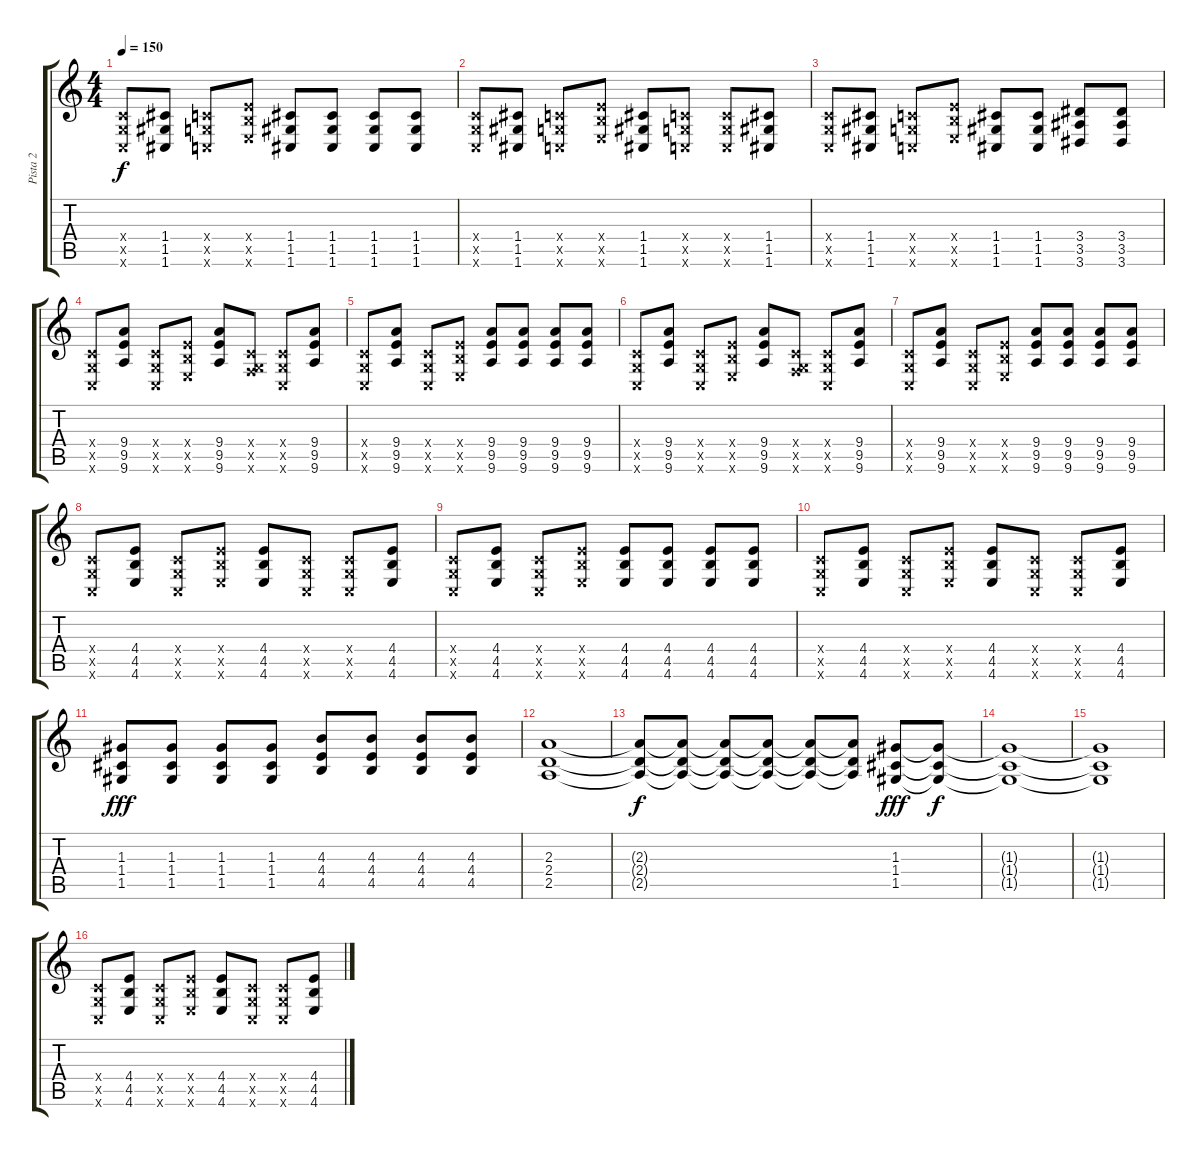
\track ("Pista 2" "Pista 2") {instrument distortionguitar}
\staff {score tabs}
\tuning (E4 C4 G3 C3 G2 C2) {hide}
\ts (4 4)
\tempo 150
\clef g2
\ks c
(0.4{x} 0.5{x} 0.6{x}).8{dy f} (1.4 1.5 1.6).8 (0.4{x} 0.5{x} 0.6{x}).8 (4.4{x} 4.5{x} 4.6{x}).8 (1.4 1.5 1.6).8 (1.4 1.5 1.6).8 (1.4 1.5 1.6).8 (1.4 1.5 1.6).8 |
(0.4{x} 0.5{x} 0.6{x}).8 (1.4 1.5 1.6).8 (0.4{x} 0.5{x} 0.6{x}).8 (4.4{x} 4.5{x} 4.6{x}).8 (1.4 1.5 1.6).8 (0.4{x} 0.5{x} 0.6{x}).8 (0.4{x} 0.5{x} 0.6{x}).8 (1.4 1.5 1.6).8 |
(0.4{x} 0.5{x} 0.6{x}).8 (1.4 1.5 1.6).8 (0.4{x} 0.5{x} 0.6{x}).8 (4.4{x} 4.5{x} 4.6{x}).8 (1.4 1.5 1.6).8 (1.4 1.5 1.6).8 (3.4 3.5 3.6).8 (3.4 3.5 3.6).8 |
(0.4{x} 0.5{x} 0.6{x}).8 (9.4 9.5 9.6).8 (0.4{x} 0.5{x} 0.6{x}).8 (4.4{x} 4.5{x} 4.6{x}).8 (9.4 9.5 9.6).8 (0.4{x} 0.5{x} 5.6{x}).8 (0.4{x} 0.5{x} 0.6{x}).8 (9.4 9.5 9.6).8 |
(0.4{x} 0.5{x} 0.6{x}).8 (9.4 9.5 9.6).8 (0.4{x} 0.5{x} 0.6{x}).8 (4.4{x} 4.5{x} 4.6{x}).8 (9.4 9.5 9.6).8 (9.4 9.5 9.6).8 (9.4 9.5 9.6).8 (9.4 9.5 9.6).8 |
(0.4{x} 0.5{x} 0.6{x}).8 (9.4 9.5 9.6).8 (0.4{x} 0.5{x} 0.6{x}).8 (4.4{x} 4.5{x} 4.6{x}).8 (9.4 9.5 9.6).8 (0.4{x} 0.5{x} 5.6{x}).8 (0.4{x} 0.5{x} 0.6{x}).8 (9.4 9.5 9.6).8 |
(0.4{x} 0.5{x} 0.6{x}).8 (9.4 9.5 9.6).8 (0.4{x} 0.5{x} 0.6{x}).8 (4.4{x} 4.5{x} 4.6{x}).8 (9.4 9.5 9.6).8 (9.4 9.5 9.6).8 (9.4 9.5 9.6).8 (9.4 9.5 9.6).8 |
(0.4{x} 0.5{x} 0.6{x}).8 (4.4 4.5 4.6).8 (0.4{x} 0.5{x} 0.6{x}).8 (4.4{x} 4.5{x} 4.6{x}).8 (4.4 4.5 4.6).8 (0.4{x} 0.5{x} 0.6{x}).8 (0.4{x} 0.5{x} 0.6{x}).8 (4.4 4.5 4.6).8 |
(0.4{x} 0.5{x} 0.6{x}).8 (4.4 4.5 4.6).8 (0.4{x} 0.5{x} 0.6{x}).8 (4.4{x} 4.5{x} 4.6{x}).8 (4.4 4.5 4.6).8 (4.4 4.5 4.6).8 (4.4 4.5 4.6).8 (4.4 4.5 4.6).8 |
(0.4{x} 0.5{x} 0.6{x}).8 (4.4 4.5 4.6).8 (0.4{x} 0.5{x} 0.6{x}).8 (4.4{x} 4.5{x} 4.6{x}).8 (4.4 4.5 4.6).8 (0.4{x} 0.5{x} 0.6{x}).8 (0.4{x} 0.5{x} 0.6{x}).8 (4.4 4.5 4.6).8 |
(1.3 1.4 1.5).8{dy fff} (1.3 1.4 1.5).8 (1.3 1.4 1.5).8 (1.3 1.4 1.5).8 (4.3 4.4 4.5).8 (4.3 4.4 4.5).8 (4.3 4.4 4.5).8 (4.3 4.4 4.5).8 |
(2.3 2.4 2.5).1 |
(2.3{t} 2.4{t} 2.5{t}).8{dy f} (2.3{t} 2.4{t} 2.5{t}).8 (2.3{t} 2.4{t} 2.5{t}).8 (2.3{t} 2.4{t} 2.5{t}).8 (2.3{t} 2.4{t} 2.5{t}).8 (2.3{t} 2.4{t} 2.5{t}).8 (1.3 1.4 1.5).8{dy fff} (1.3{t} 1.4{t} 1.5{t}).8{dy f} |
(1.3{t} 1.4{t} 1.5{t}).1 |
(1.3{t} 1.4{t} 1.5{t}).1 |
(0.4{x} 0.5{x} 0.6{x}).8 (4.4 4.5 4.6).8 (0.4{x} 0.5{x} 0.6{x}).8 (4.4{x} 4.5{x} 4.6{x}).8 (4.4 4.5 4.6).8 (0.4{x} 0.5{x} 0.6{x}).8 (0.4{x} 0.5{x} 0.6{x}).8 (4.4 4.5 4.6).8
